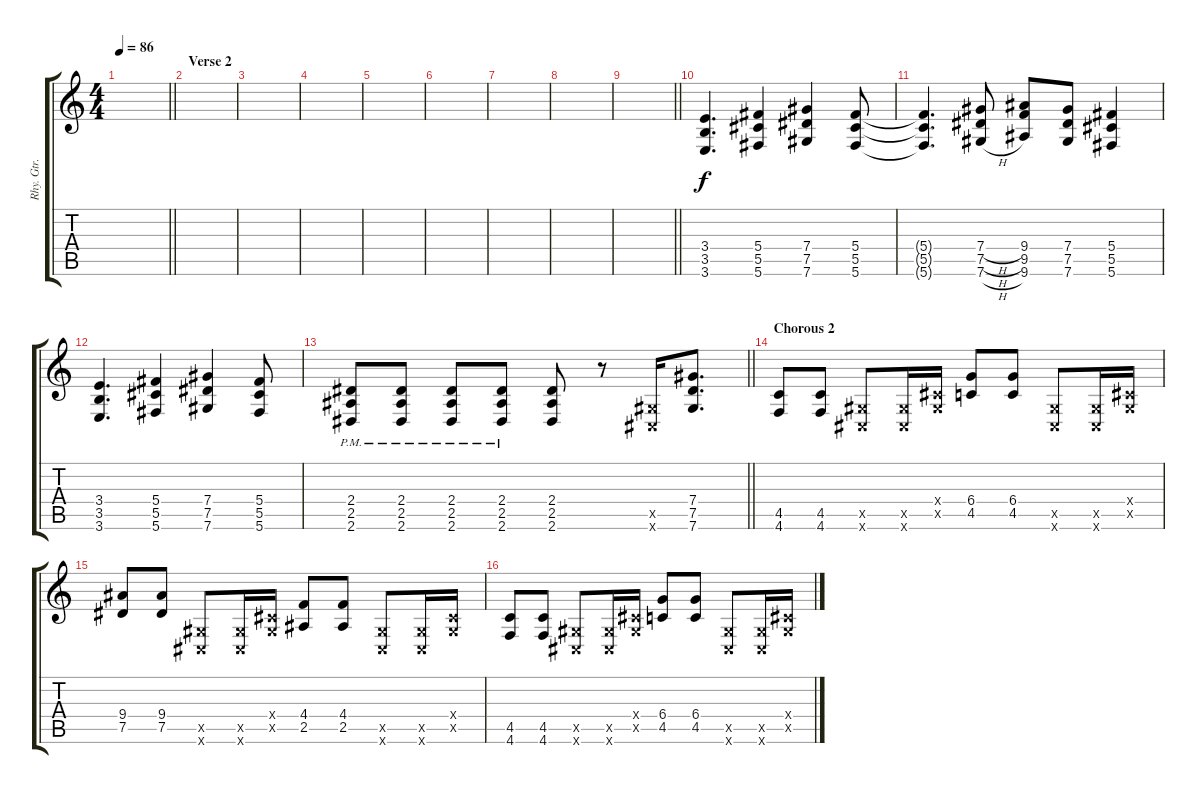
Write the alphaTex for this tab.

\track ("Rhy. Gtr. 1" "Rhy. Gtr. ") {instrument distortionguitar}
\staff {score tabs}
\tuning (Eb4 Bb3 Gb3 Db3 Ab2 Db2) {hide}
\ts (4 4)
\tempo 86
\clef g2
\barLineRight lightlight
\ks c
|
\section ("" "Verse 2")
|
|
|
|
|
|
|
\barLineRight lightlight
|
\section ("" "")
(3.4 3.5 3.6).4{d} (5.4 5.5 5.6).4 (7.4 7.5 7.6).4 (5.4 5.5 5.6).8 |
(5.4{t} 5.5{t} 5.6{t}).4{d} (7.4{h} 7.5{h} 7.6{h}).8 (9.4 9.5 9.6).8 (7.4 7.5 7.6).8 (5.4 5.5 5.6).4 |
(3.4 3.5 3.6).4{d} (5.4 5.5 5.6).4 (7.4 7.5 7.6).4 (5.4 5.5 5.6).8 |
\barLineRight lightlight
(2.4{pm} 2.5{pm} 2.6{pm}).8 (2.4{pm} 2.5{pm} 2.6{pm}).8 (2.4{pm} 2.5{pm} 2.6{pm}).8 (2.4{pm} 2.5{pm} 2.6{pm}).8 (2.4 2.5 2.6).8 r.8 (0.5{x} 0.6{x}).16 (7.4 7.5 7.6).8{d} |
\section ("" "Chorous 2")
(4.5 4.6).8 (4.5 4.6).8 (0.5{x} 0.6{x}).8 (0.5{x} 0.6{x}).16 (0.4{x} 0.5{x}).16 (6.4 4.5).8 (6.4 4.5).8 (0.5{x} 0.6{x}).8 (0.5{x} 0.6{x}).16 (0.4{x} 0.5{x}).16 |
(9.4 7.5).8 (9.4 7.5).8 (0.5{x} 0.6{x}).8 (0.5{x} 0.6{x}).16 (0.4{x} 0.5{x}).16 (4.4 2.5).8 (4.4 2.5).8 (0.5{x} 0.6{x}).8 (0.5{x} 0.6{x}).16 (0.4{x} 0.5{x}).16 |
(4.5 4.6).8 (4.5 4.6).8 (0.5{x} 0.6{x}).8 (0.5{x} 0.6{x}).16 (0.4{x} 0.5{x}).16 (6.4 4.5).8 (6.4 4.5).8 (0.5{x} 0.6{x}).8 (0.5{x} 0.6{x}).16 (0.4{x} 0.5{x}).16
